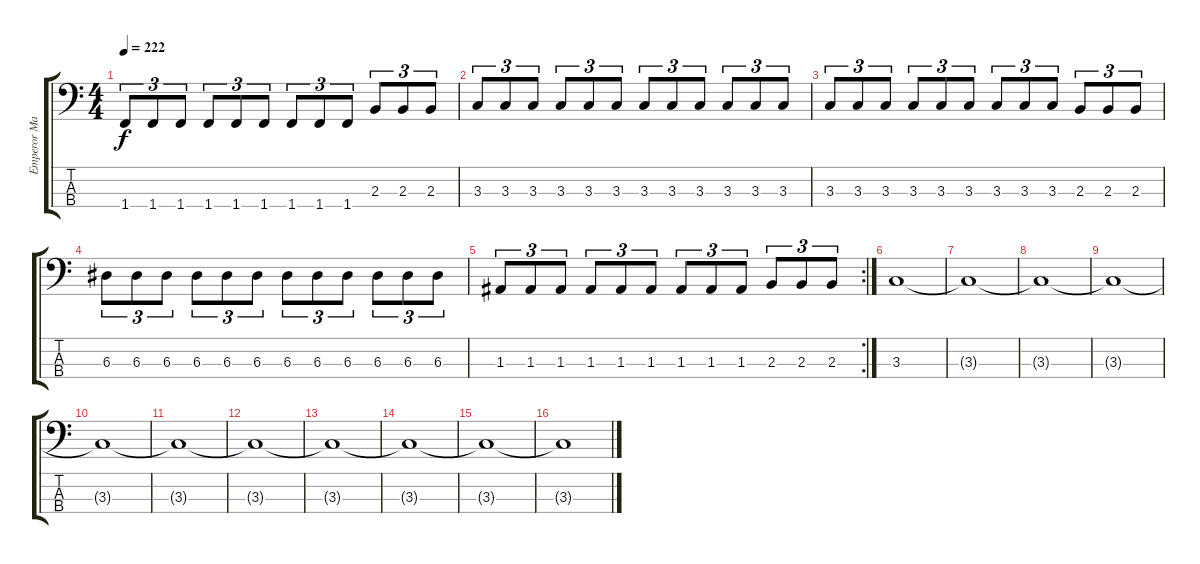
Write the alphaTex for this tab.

\track ("Emperor Magus Caligula" "Emperor Ma") {instrument electricbassfinger}
\staff {score tabs}
\tuning (G2 D2 A1 E1) {hide}
\ts (4 4)
\tempo 222
\clef f4
\ks c
1.4.8{tu (3 2) dy f} 1.4.8{tu (3 2)} 1.4.8{tu (3 2)} 1.4.8{tu (3 2)} 1.4.8{tu (3 2)} 1.4.8{tu (3 2)} 1.4.8{tu (3 2)} 1.4.8{tu (3 2)} 1.4.8{tu (3 2)} 2.3.8{tu (3 2)} 2.3.8{tu (3 2)} 2.3.8{tu (3 2)} |
3.3.8{tu (3 2)} 3.3.8{tu (3 2)} 3.3.8{tu (3 2)} 3.3.8{tu (3 2)} 3.3.8{tu (3 2)} 3.3.8{tu (3 2)} 3.3.8{tu (3 2)} 3.3.8{tu (3 2)} 3.3.8{tu (3 2)} 3.3.8{tu (3 2)} 3.3.8{tu (3 2)} 3.3.8{tu (3 2)} |
3.3.8{tu (3 2)} 3.3.8{tu (3 2)} 3.3.8{tu (3 2)} 3.3.8{tu (3 2)} 3.3.8{tu (3 2)} 3.3.8{tu (3 2)} 3.3.8{tu (3 2)} 3.3.8{tu (3 2)} 3.3.8{tu (3 2)} 2.3.8{tu (3 2)} 2.3.8{tu (3 2)} 2.3.8{tu (3 2)} |
6.3.8{tu (3 2)} 6.3.8{tu (3 2)} 6.3.8{tu (3 2)} 6.3.8{tu (3 2)} 6.3.8{tu (3 2)} 6.3.8{tu (3 2)} 6.3.8{tu (3 2)} 6.3.8{tu (3 2)} 6.3.8{tu (3 2)} 6.3.8{tu (3 2)} 6.3.8{tu (3 2)} 6.3.8{tu (3 2)} |
\rc 2
1.3.8{tu (3 2)} 1.3.8{tu (3 2)} 1.3.8{tu (3 2)} 1.3.8{tu (3 2)} 1.3.8{tu (3 2)} 1.3.8{tu (3 2)} 1.3.8{tu (3 2)} 1.3.8{tu (3 2)} 1.3.8{tu (3 2)} 2.3.8{tu (3 2)} 2.3.8{tu (3 2)} 2.3.8{tu (3 2)} |
3.3.1 |
3.3{t}.1 |
3.3{t}.1 |
3.3{t}.1 |
3.3{t}.1{volume 11} |
3.3{t}.1 |
3.3{t}.1{volume 10} |
3.3{t}.1 |
3.3{t}.1{volume 9} |
3.3{t}.1 |
3.3{t}.1{volume 8}
